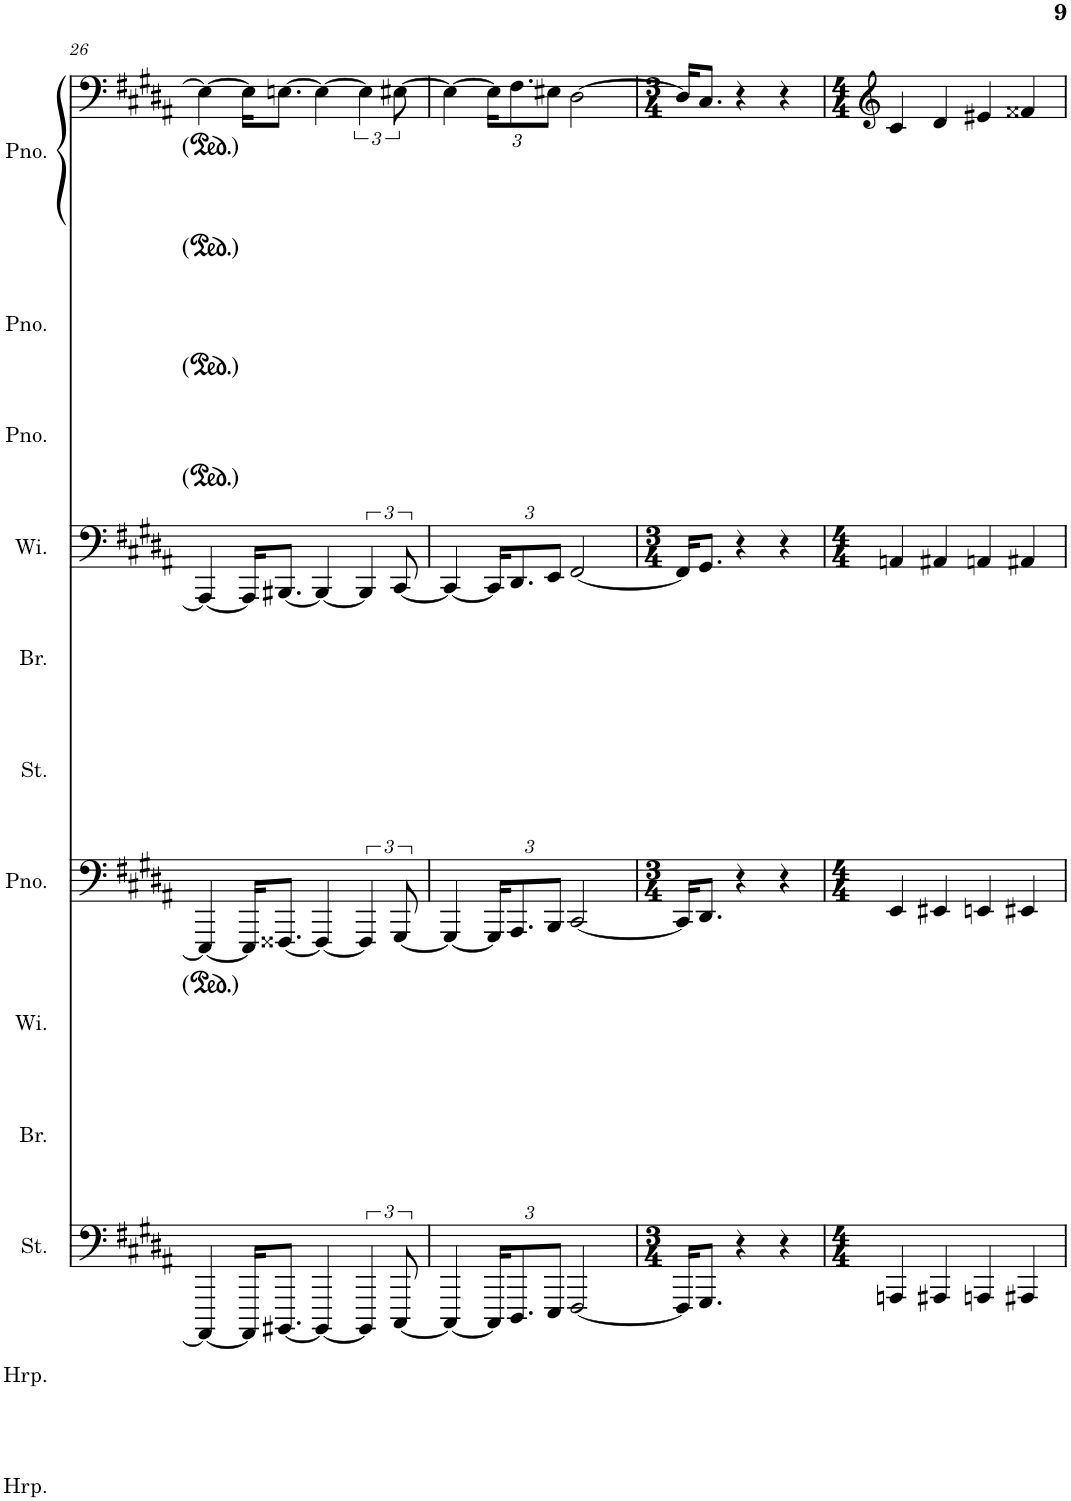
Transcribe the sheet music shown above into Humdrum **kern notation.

**kern	**kern	**kern	**kern	**kern	**kern	**kern	**kern	**kern	**kern	**kern	**kern	**kern
*part12	*part11	*part10	*part9	*part8	*part7	*part6	*part5	*part4	*part3	*part2	*part1	*part1
*staff13	*staff12	*staff11	*staff10	*staff9	*staff8	*staff7	*staff6	*staff5	*staff4	*staff3	*staff2	*staff1
*I"Harp	*I"Harp	*I"Strings	*I"Brass	*I"Winds	*I"Piano	*I"Strings	*I"Brass	*I"Winds	*I"Piano	*I"Piano	*I"Piano	*
*I'Hrp.	*I'Hrp.	*I'St.	*I'Br.	*I'Wi.	*I'Pno.	*I'St.	*I'Br.	*I'Wi.	*I'Pno.	*I'Pno.	*I'Pno.	*
!!LO:PB:g=z
*clefG2	*clefG2	*clefF4	*clefG2	*clefG2	*clefF4	*clefG2	*clefG2	*clefF4	*clefG2	*clefG2	*clefF4	*clefF4
*k[f#c#g#d#a#]	*k[f#c#g#d#a#]	*k[f#c#g#d#a#]	*k[f#c#g#d#a#]	*k[f#c#g#d#a#]	*k[f#c#g#d#a#]	*k[f#c#g#d#a#]	*k[f#c#g#d#a#]	*k[f#c#g#d#a#]	*k[f#c#g#d#a#]	*k[f#c#g#d#a#]	*k[f#c#g#d#a#]	*k[f#c#g#d#a#]
*M4/4	*M4/4	*M4/4	*M4/4	*M4/4	*M4/4	*M4/4	*M4/4	*M4/4	*M4/4	*M4/4	*M4/4	*M4/4
=26	=26	=26	=26	=26	=26	=26	=26	=26	=26	=26	=26	=26
1r	1r	4AAAA#/_	1r	1r	4EEE#/_	1r	1r	4AAA#/_	1r	1r	1r	4E#\_
.	.	16AAAA#/KL]	.	.	16EEE#/KL]	.	.	16AAA#/KL]	.	.	.	16E#\KL]
.	.	[8.BBBB#X/J	.	.	[8.FFF##X/J	.	.	[8.BBB#X/J	.	.	.	[8.En\J
.	.	4BBBB#/_	.	.	4FFF##/_	.	.	4BBB#/_	.	.	.	4E\_
.	.	6BBBB#/]	.	.	6FFF##/]	.	.	6BBB#/]	.	.	.	6E\]
.	.	[12CCC#/	.	.	[12GGG#/	.	.	[12CC#/	.	.	.	[12E#X\
=27	=27	=27	=27	=27	=27	=27	=27	=27	=27	=27	=27	=27
1r	1r	4CCC#/_	1r	1r	4GGG#/_	1r	1r	4CC#/_	1r	1r	1r	4E#\_
*	*	*Xbrackettup	*	*	*Xbrackettup	*	*	*Xbrackettup	*	*	*	*Xbrackettup
.	.	24CCC#/KL]	.	.	24GGG#/KL]	.	.	24CC#/KL]	.	.	.	24E#\KL]
.	.	12.DDD#/	.	.	12.AAA#/	.	.	12.DD#/	.	.	.	12.F#\
.	.	12EEE/J	.	.	12BBB/J	.	.	12EE/J	.	.	.	12E#X\J
.	.	[2FFF#/	.	.	[2CC#/	.	.	[2FF#/	.	.	.	[2D#\
=28	=28	=28	=28	=28	=28	=28	=28	=28	=28	=28	=28	=28
*M3/4	*M3/4	*M3/4	*M3/4	*M3/4	*M3/4	*M3/4	*M3/4	*M3/4	*M3/4	*M3/4	*M3/4	*M3/4
2.r	2.r	16FFF#/KL]	2.r	2.r	16CC#/KL]	2.r	2.r	16FF#/KL]	2.r	2.r	2.r	16D#/KL]
.	.	8.GGG#/J	.	.	8.DD#/J	.	.	8.GG#/J	.	.	.	8.C#/J
.	.	4r	.	.	4r	.	.	4r	.	.	.	4r
.	.	4r	.	.	4r	.	.	4r	.	.	.	4r
=29	=29	=29	=29	=29	=29	=29	=29	=29	=29	=29	=29	=29
*	*	*	*	*	*	*	*	*	*	*	*	*clefG2
*M4/4	*M4/4	*M4/4	*M4/4	*M4/4	*M4/4	*M4/4	*M4/4	*M4/4	*M4/4	*M4/4	*M4/4	*M4/4
1r	1r	4AAAn/	1r	1r	4EE/	1r	1r	4AAn/	1r	1r	1r	4c#/
.	.	4AAA#X/	.	.	4EE#X/	.	.	4AA#X/	.	.	.	4d#/
.	.	4AAAn/	.	.	4EEn/	.	.	4AAn/	.	.	.	4e#X/
.	.	4AAA#X/	.	.	4EE#X/	.	.	4AA#X/	.	.	.	4f##X/
=	=	=	=	=	=	=	=	=	=	=	=	=
*-	*-	*-	*-	*-	*-	*-	*-	*-	*-	*-	*-	*-
